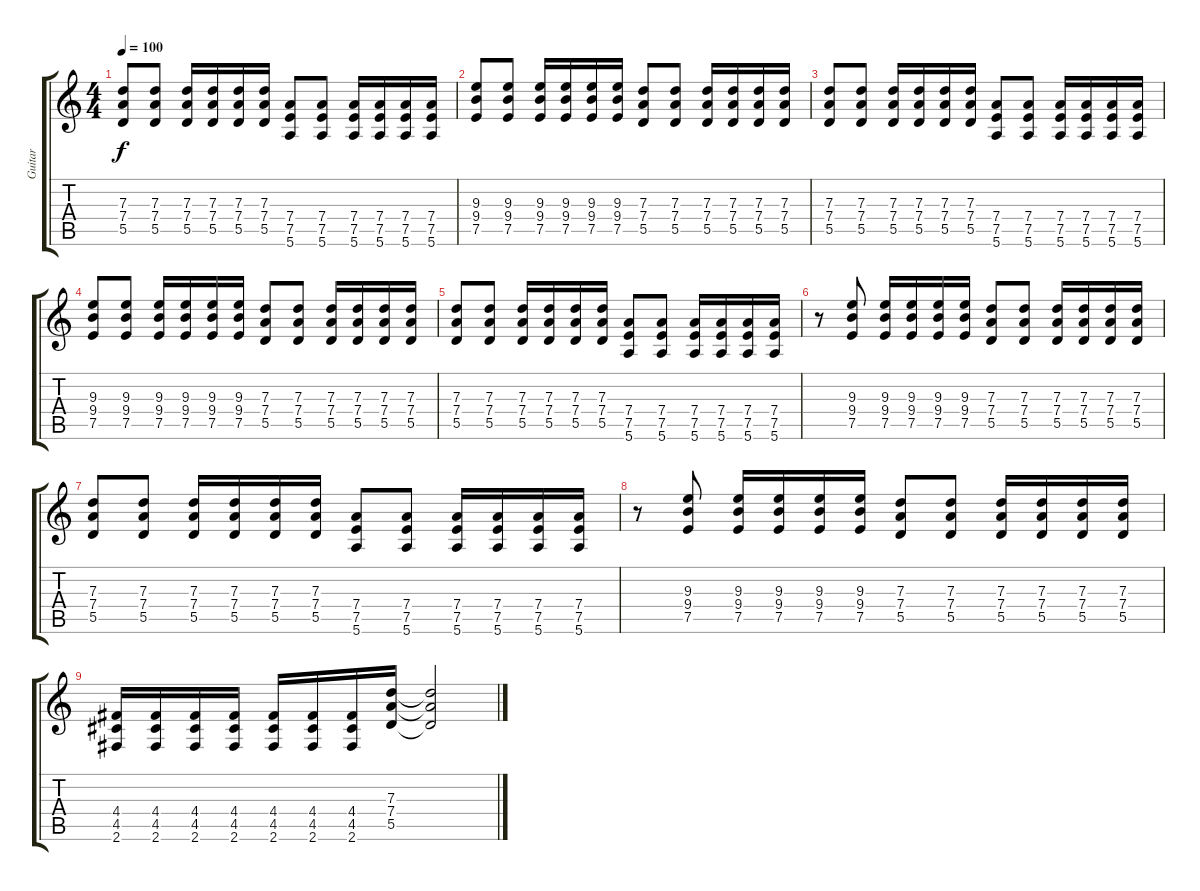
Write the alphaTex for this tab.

\track ("Guitar" "Guitar") {instrument distortionguitar}
\staff {score tabs}
\tuning (E4 B3 G3 D3 A2 E2) {hide}
\ts (4 4)
\tempo 100
\clef g2
\ks c
(7.3 7.4 5.5).8{dy f} (7.3 7.4 5.5).8 (7.3 7.4 5.5).16 (7.3 7.4 5.5).16 (7.3 7.4 5.5).16 (7.3 7.4 5.5).16 (7.4 7.5 5.6).8 (7.4 7.5 5.6).8 (7.4 7.5 5.6).16 (7.4 7.5 5.6).16 (7.4 7.5 5.6).16 (7.4 7.5 5.6).16 |
(9.3 9.4 7.5).8 (9.3 9.4 7.5).8 (9.3 9.4 7.5).16 (9.3 9.4 7.5).16 (9.3 9.4 7.5).16 (9.3 9.4 7.5).16 (7.3 7.4 5.5).8 (7.3 7.4 5.5).8 (7.3 7.4 5.5).16 (7.3 7.4 5.5).16 (7.3 7.4 5.5).16 (7.3 7.4 5.5).16 |
(7.3 7.4 5.5).8 (7.3 7.4 5.5).8 (7.3 7.4 5.5).16 (7.3 7.4 5.5).16 (7.3 7.4 5.5).16 (7.3 7.4 5.5).16 (7.4 7.5 5.6).8 (7.4 7.5 5.6).8 (7.4 7.5 5.6).16 (7.4 7.5 5.6).16 (7.4 7.5 5.6).16 (7.4 7.5 5.6).16 |
(9.3 9.4 7.5).8 (9.3 9.4 7.5).8 (9.3 9.4 7.5).16 (9.3 9.4 7.5).16 (9.3 9.4 7.5).16 (9.3 9.4 7.5).16 (7.3 7.4 5.5).8 (7.3 7.4 5.5).8 (7.3 7.4 5.5).16 (7.3 7.4 5.5).16 (7.3 7.4 5.5).16 (7.3 7.4 5.5).16 |
(7.3 7.4 5.5).8 (7.3 7.4 5.5).8 (7.3 7.4 5.5).16 (7.3 7.4 5.5).16 (7.3 7.4 5.5).16 (7.3 7.4 5.5).16 (7.4 7.5 5.6).8 (7.4 7.5 5.6).8 (7.4 7.5 5.6).16 (7.4 7.5 5.6).16 (7.4 7.5 5.6).16 (7.4 7.5 5.6).16 |
r.8 (9.3 9.4 7.5).8 (9.3 9.4 7.5).16 (9.3 9.4 7.5).16 (9.3 9.4 7.5).16 (9.3 9.4 7.5).16 (7.3 7.4 5.5).8 (7.3 7.4 5.5).8 (7.3 7.4 5.5).16 (7.3 7.4 5.5).16 (7.3 7.4 5.5).16 (7.3 7.4 5.5).16 |
(7.3 7.4 5.5).8 (7.3 7.4 5.5).8 (7.3 7.4 5.5).16 (7.3 7.4 5.5).16 (7.3 7.4 5.5).16 (7.3 7.4 5.5).16 (7.4 7.5 5.6).8 (7.4 7.5 5.6).8 (7.4 7.5 5.6).16 (7.4 7.5 5.6).16 (7.4 7.5 5.6).16 (7.4 7.5 5.6).16 |
r.8 (9.3 9.4 7.5).8 (9.3 9.4 7.5).16 (9.3 9.4 7.5).16 (9.3 9.4 7.5).16 (9.3 9.4 7.5).16 (7.3 7.4 5.5).8 (7.3 7.4 5.5).8 (7.3 7.4 5.5).16 (7.3 7.4 5.5).16 (7.3 7.4 5.5).16 (7.3 7.4 5.5).16 |
(4.4 4.5 2.6).16 (4.4 4.5 2.6).16 (4.4 4.5 2.6).16 (4.4 4.5 2.6).16 (4.4 4.5 2.6).16 (4.4 4.5 2.6).16 (4.4 4.5 2.6).16 (7.3 7.4 5.5).16 (7.3{t} 7.4{t} 5.5{t}).2
